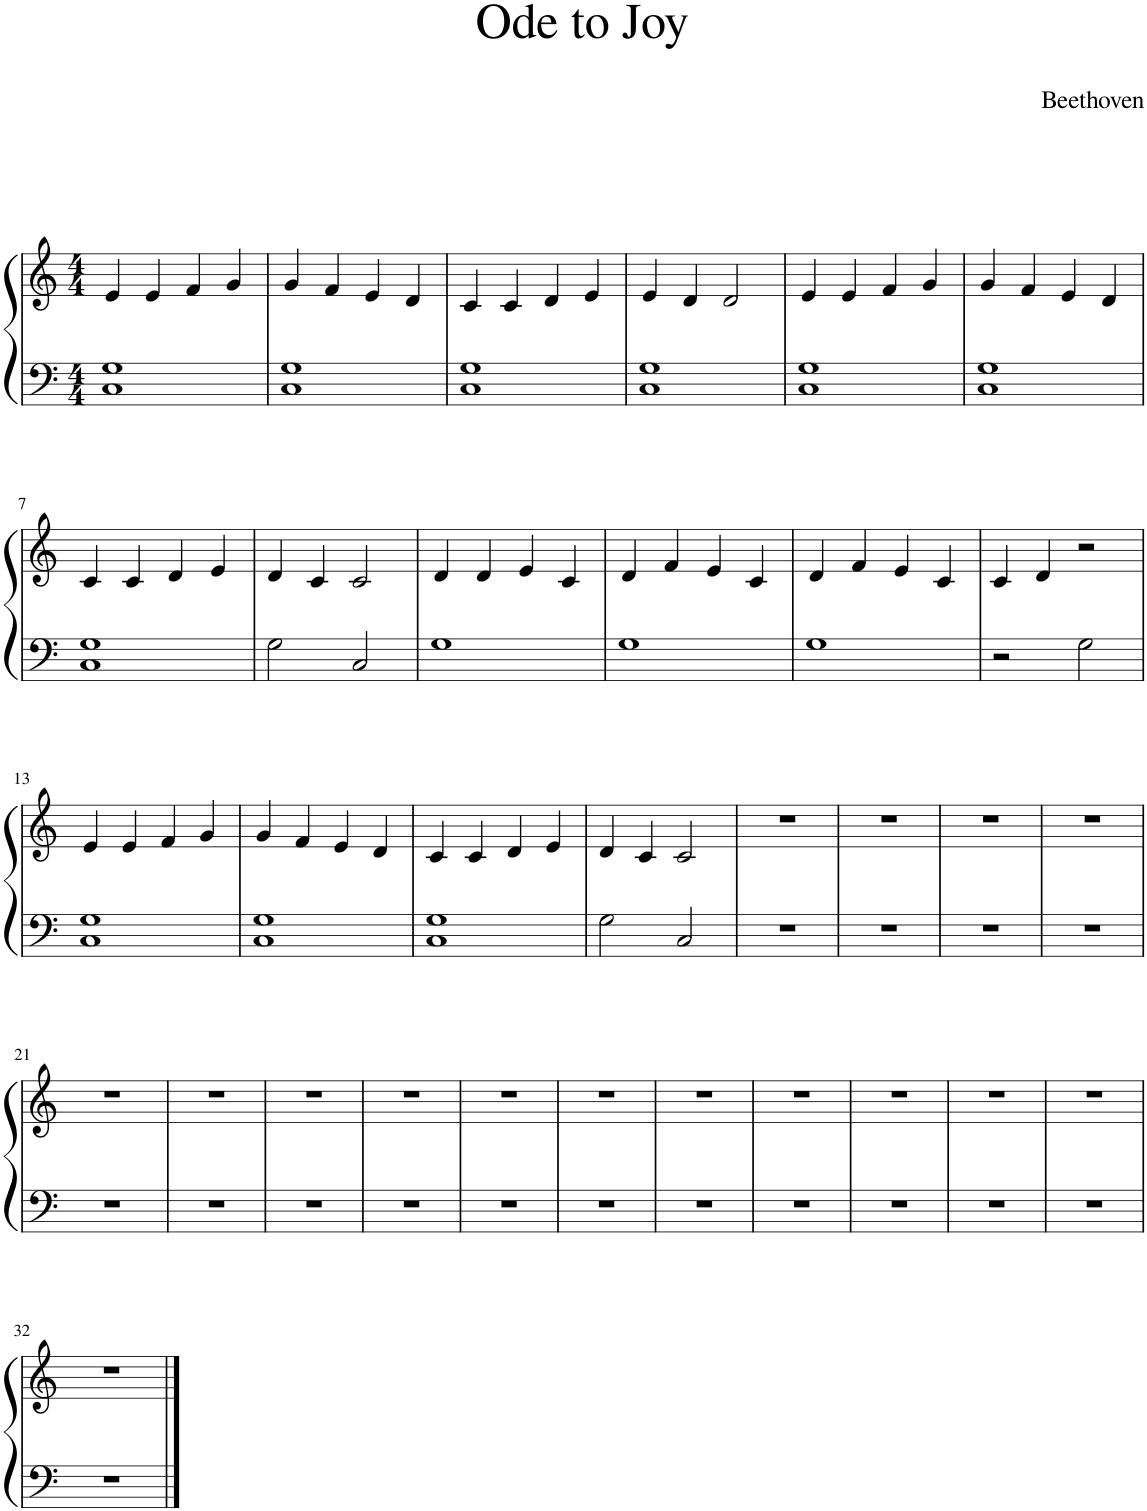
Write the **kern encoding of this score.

**kern	**kern
*part1	*part1
*staff2	*staff1
*I"Piano	*
*I'Pno.	*
*clefF4	*clefG2
*k[]	*k[]
*M4/4	*M4/4
=1	=1
1C 1G	4e/
.	4e/
.	4f/
.	4g/
=2	=2
1C 1G	4g/
.	4f/
.	4e/
.	4d/
=3	=3
1C 1G	4c/
.	4c/
.	4d/
.	4e/
=4	=4
1C 1G	4e/
.	4d/
.	2d/
=5	=5
1C 1G	4e/
.	4e/
.	4f/
.	4g/
=6	=6
1C 1G	4g/
.	4f/
.	4e/
.	4d/
!!LO:LB:g=z
=7	=7
1C 1G	4c/
.	4c/
.	4d/
.	4e/
=8	=8
2G\	4d/
.	4c/
2C/	2c/
=9	=9
1G	4d/
.	4d/
.	4e/
.	4c/
=10	=10
1G	4d/
.	4f/
.	4e/
.	4c/
=11	=11
1G	4d/
.	4f/
.	4e/
.	4c/
=12	=12
2r	4c/
.	4d/
2G\	2r
!!LO:LB:g=z
=13	=13
1C 1G	4e/
.	4e/
.	4f/
.	4g/
=14	=14
1C 1G	4g/
.	4f/
.	4e/
.	4d/
=15	=15
1C 1G	4c/
.	4c/
.	4d/
.	4e/
=16	=16
2G\	4d/
.	4c/
2C/	2c/
=17	=17
1r	1r
=18	=18
1r	1r
=19	=19
1r	1r
=20	=20
1r	1r
!!LO:LB:g=z
=21	=21
1r	1r
=22	=22
1r	1r
=23	=23
1r	1r
=24	=24
1r	1r
=25	=25
1r	1r
=26	=26
1r	1r
=27	=27
1r	1r
=28	=28
1r	1r
=29	=29
1r	1r
=30	=30
1r	1r
=31	=31
1r	1r
!!LO:LB:g=z
=32	=32
1r	1r
==	==
*-	*-
